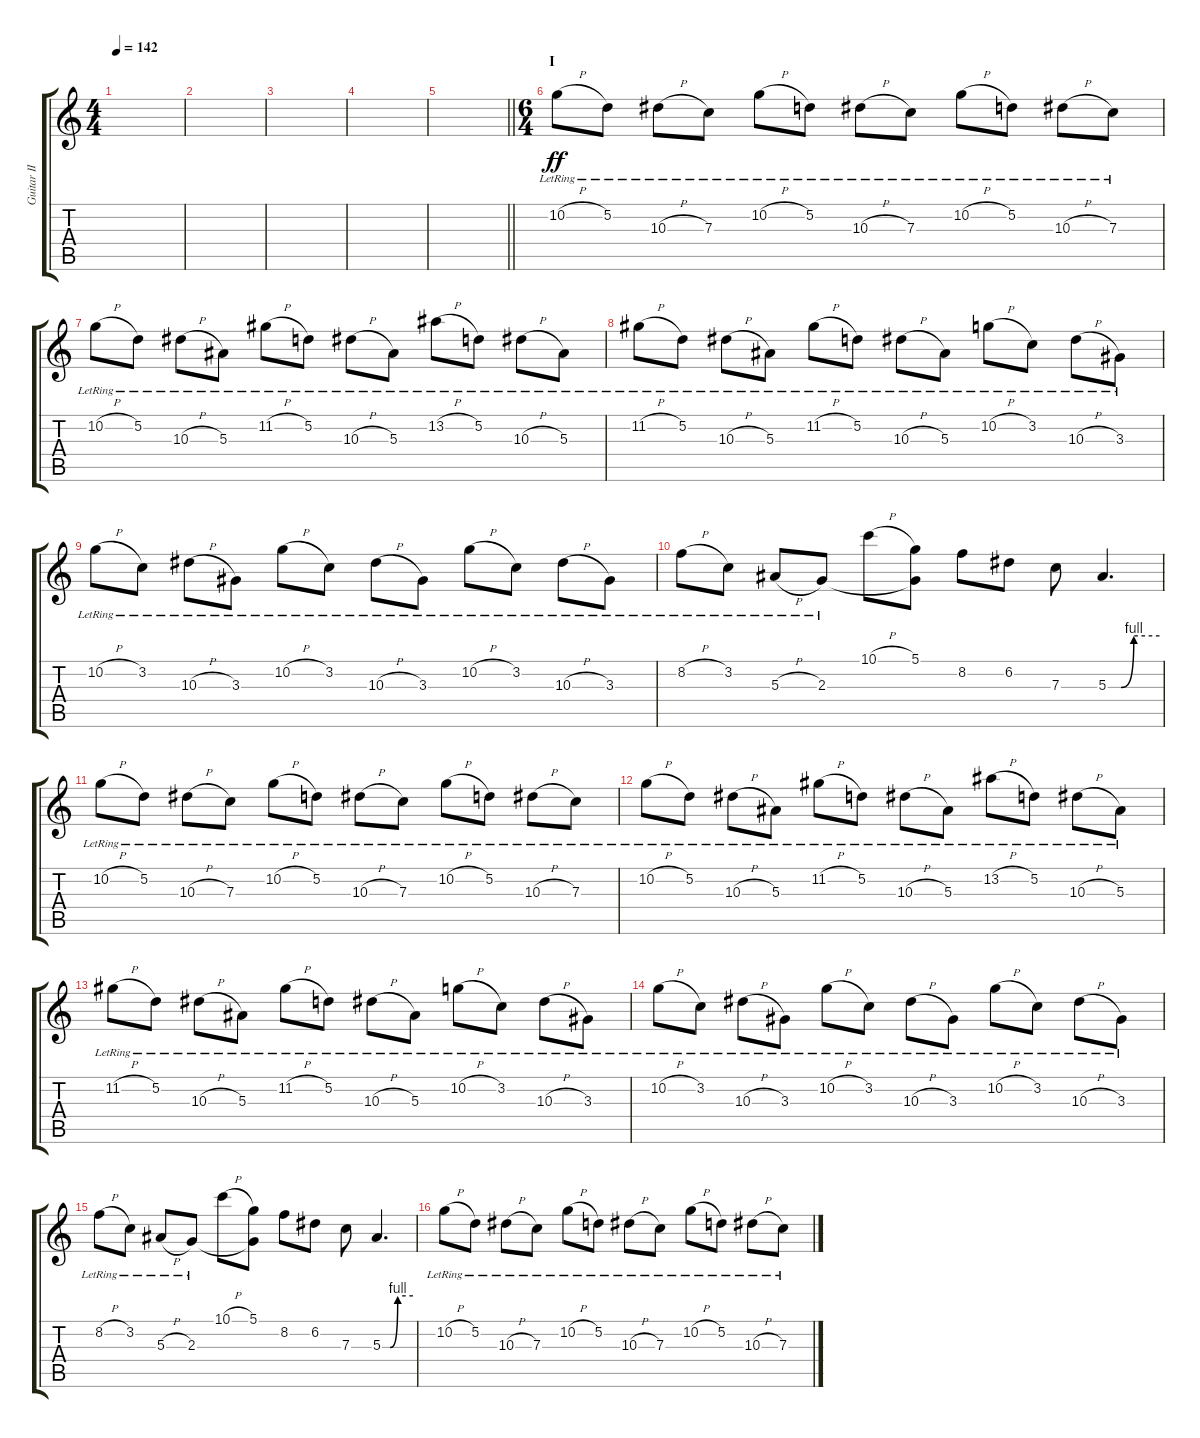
\track ("Guitar II" "Guitar II") {instrument distortionguitar}
\staff {score tabs}
\tuning (D4 A3 F3 C3 G2 C2) {hide}
\ts (4 4)
\tempo 142
\clef g2
\ks c
|
|
|
|
\barLineRight lightlight
|
\ts (6 4)
\section ("" "I")
10.2{h lr}.8{dy ff} 5.2{lr}.8 10.3{h lr}.8 7.3{lr}.8 10.2{h lr}.8 5.2{lr}.8 10.3{h lr}.8 7.3{lr}.8 10.2{h lr}.8 5.2{lr}.8 10.3{h lr}.8 7.3{lr}.8 |
10.2{h lr}.8 5.2{lr}.8 10.3{h lr}.8 5.3{lr}.8 11.2{h lr}.8 5.2{lr}.8 10.3{h lr}.8 5.3{lr}.8 13.2{h lr}.8 5.2{lr}.8 10.3{h lr}.8 5.3{lr}.8 |
11.2{h lr}.8 5.2{lr}.8 10.3{h lr}.8 5.3{lr}.8 11.2{h lr}.8 5.2{lr}.8 10.3{h lr}.8 5.3{lr}.8 10.2{h lr}.8 3.2{lr}.8 10.3{h lr}.8 3.3{lr}.8 |
10.2{h lr}.8 3.2{lr}.8 10.3{h lr}.8 3.3{lr}.8 10.2{h lr}.8 3.2{lr}.8 10.3{h lr}.8 3.3{lr}.8 10.2{h lr}.8 3.2{lr}.8 10.3{h lr}.8 3.3{lr}.8 |
8.2{h lr}.8 3.2{lr}.8 5.3{h lr}.8 2.3{lr}.8 10.1{h}.8 (5.1 2.3{t}).8 8.2.8 6.2.8 7.3.8 5.3{be (custom 0 0 15 0 30 4 60 4)}.4{d} |
10.2{h lr}.8 5.2{lr}.8 10.3{h lr}.8 7.3{lr}.8 10.2{h lr}.8 5.2{lr}.8 10.3{h lr}.8 7.3{lr}.8 10.2{h lr}.8 5.2{lr}.8 10.3{h lr}.8 7.3{lr}.8 |
10.2{h lr}.8 5.2{lr}.8 10.3{h lr}.8 5.3{lr}.8 11.2{h lr}.8 5.2{lr}.8 10.3{h lr}.8 5.3{lr}.8 13.2{h lr}.8 5.2{lr}.8 10.3{h lr}.8 5.3{lr}.8 |
11.2{h lr}.8 5.2{lr}.8 10.3{h lr}.8 5.3{lr}.8 11.2{h lr}.8 5.2{lr}.8 10.3{h lr}.8 5.3{lr}.8 10.2{h lr}.8 3.2{lr}.8 10.3{h lr}.8 3.3{lr}.8 |
10.2{h lr}.8 3.2{lr}.8 10.3{h lr}.8 3.3{lr}.8 10.2{h lr}.8 3.2{lr}.8 10.3{h lr}.8 3.3{lr}.8 10.2{h lr}.8 3.2{lr}.8 10.3{h lr}.8 3.3{lr}.8 |
8.2{h lr}.8 3.2{lr}.8 5.3{h lr}.8 2.3{lr}.8 10.1{h}.8 (5.1 2.3{t}).8 8.2.8 6.2.8 7.3.8 5.3{be (custom 0 0 15 0 30 4 60 4)}.4{d} |
10.2{h lr}.8 5.2{lr}.8 10.3{h lr}.8 7.3{lr}.8 10.2{h lr}.8 5.2{lr}.8 10.3{h lr}.8 7.3{lr}.8 10.2{h lr}.8 5.2{lr}.8 10.3{h lr}.8 7.3{lr}.8
